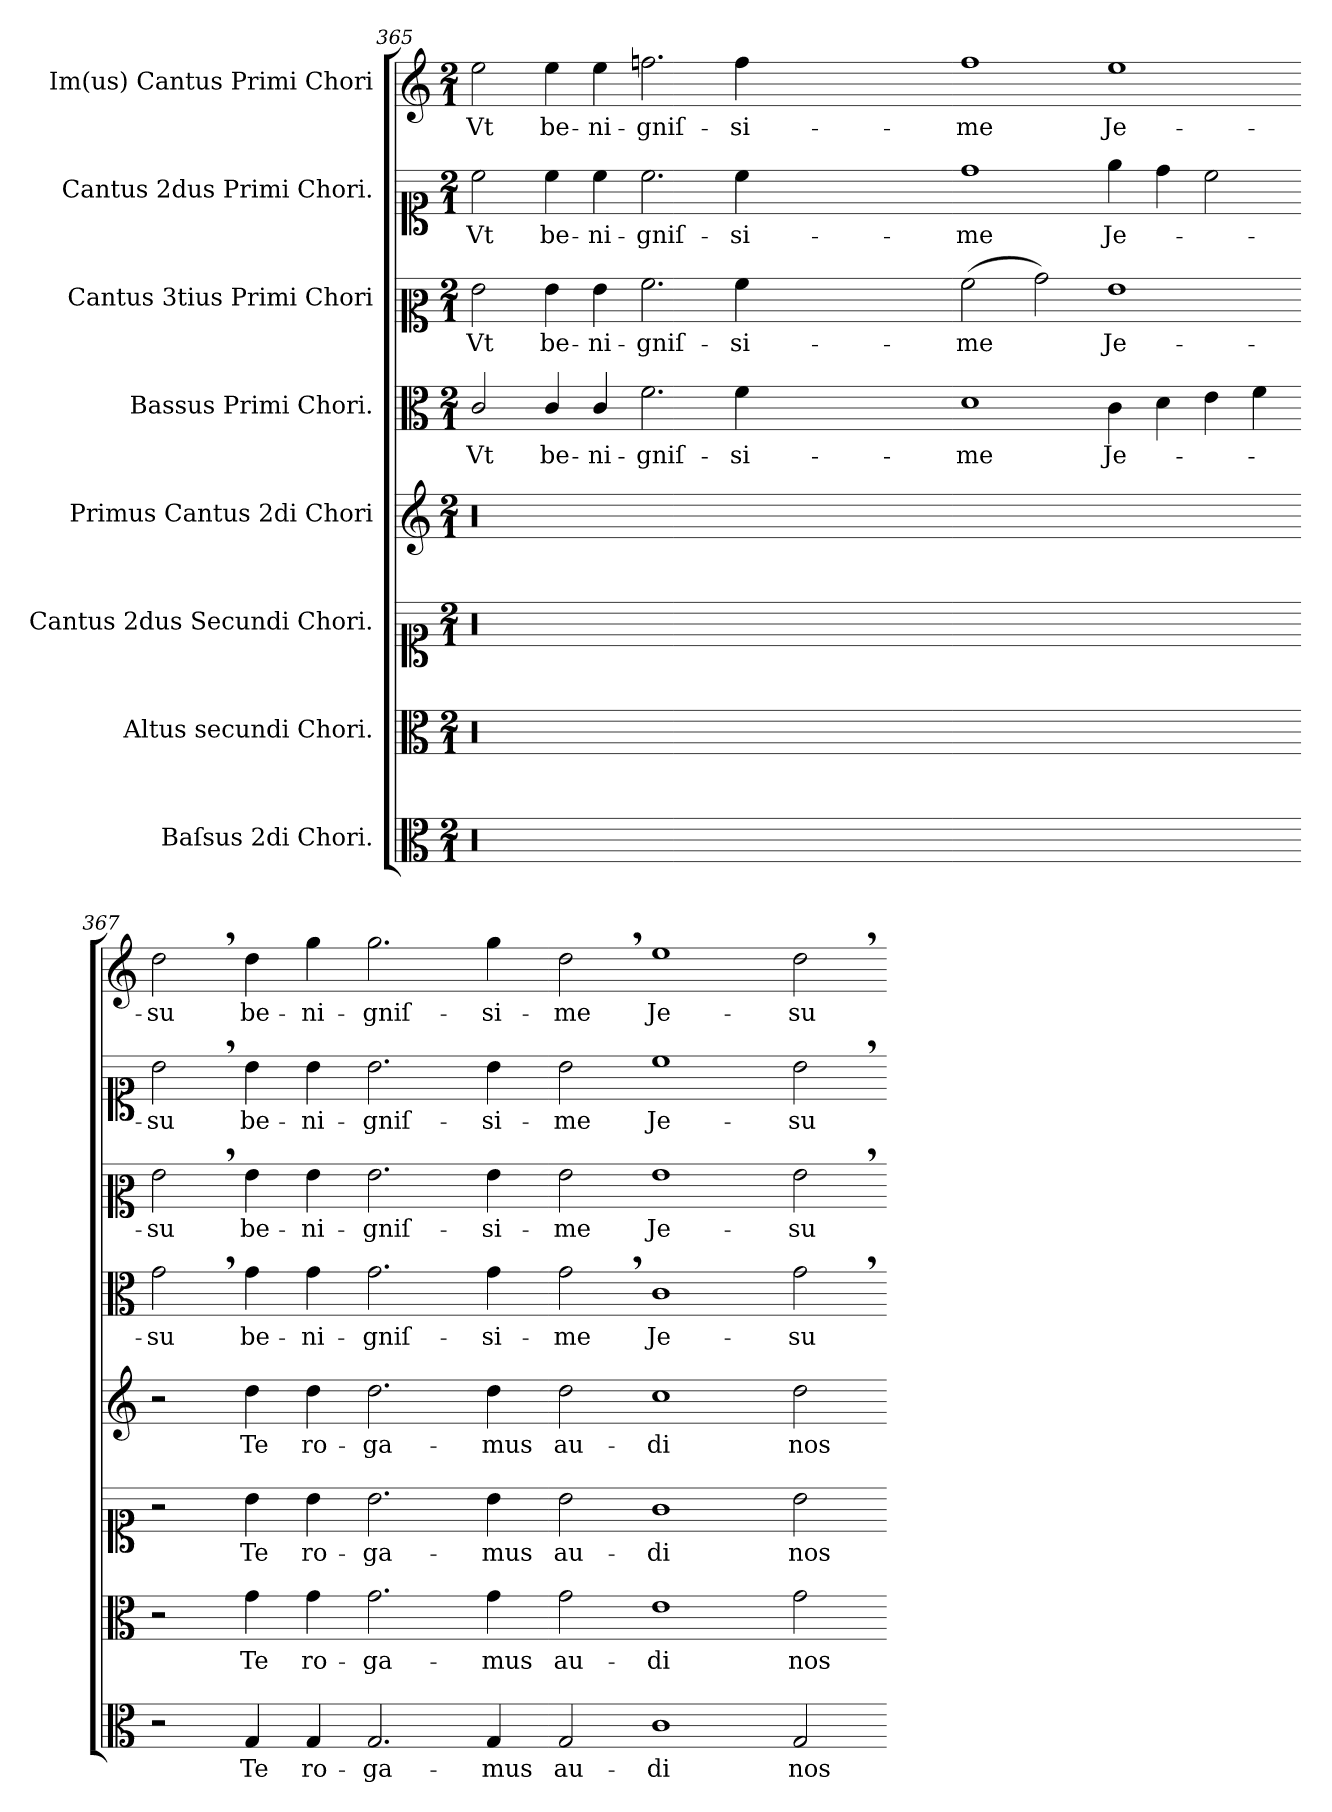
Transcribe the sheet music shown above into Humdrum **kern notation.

**kern	**text	**kern	**text	**kern	**text	**kern	**text	**kern	**text	**kern	**text	**kern	**text	**kern	**text
*part8	*part8	*part7	*part7	*part6	*part6	*part5	*part5	*part4	*part4	*part3	*part3	*part2	*part2	*part1	*part1
*staff8	*staff8	*staff7	*staff7	*staff6	*staff6	*staff5	*staff5	*staff4	*staff4	*staff3	*staff3	*staff2	*staff2	*staff1	*staff1
*I"Baſsus 2di Chori.	*	*I"Altus secundi Chori.	*	*I"Cantus 2dus Secundi Chori.	*	*I"Primus Cantus 2di Chori	*	*I"Bassus Primi Chori.	*	*I"Cantus 3tius Primi Chori	*	*I"Cantus 2dus Primi Chori.	*	*I"Im(us) Cantus Primi Chori	*
*clefC3	*	*clefC3	*	*clefC1	*	*clefG2	*	*clefC3	*	*clefC2	*	*clefC1	*	*clefG2	*
*k[]	*	*k[]	*	*k[]	*	*k[]	*	*k[]	*	*k[]	*	*k[]	*	*k[]	*
*M2/1	*	*M2/1	*	*M2/1	*	*M2/1	*	*M2/1	*	*M2/1	*	*M2/1	*	*M2/1	*
=365	=365	=365	=365	=365	=365	=365	=365	=365	=365	=365	=365	=365	=365	=365	=365
00r	.	00r	.	00r	.	00r	.	2c/	Vt	2g\	Vt	2cc\	Vt	2ee\	Vt
.	.	.	.	.	.	.	.	4c/	be-	4g\	be-	4cc\	be-	4ee\	be-
.	.	.	.	.	.	.	.	4c/	-ni-	4g\	-ni-	4cc\	-ni-	4ee\	-ni-
.	.	.	.	.	.	.	.	2.f\	-gniſ-	2.a\	-gniſ-	2.cc\	-gniſ-	2.ffn\	-gniſ-
.	.	.	.	.	.	.	.	4f\	-si-	4a\	-si-	4cc\	-si-	4ff\	-si-
.	.	.	.	.	.	.	.	0ryy	.	0ryy	.	0ryy	.	0ryy	.
=366-	=366-	=366-	=366-	=366-	=366-	=366-	=366-	=366-	=366-	=366-	=366-	=366-	=366-	=366-	=366-
0ryy	.	0ryy	.	0ryy	.	0ryy	.	1d	-me	(2a\	-me	1dd	-me	1ff	-me
.	.	.	.	.	.	.	.	.	.	2b\)	.	.	.	.	.
.	.	.	.	.	.	.	.	4c\	Je-	1g	Je-	4ee\	Je-	1ee	Je-
.	.	.	.	.	.	.	.	4d\	.	.	.	4dd\	.	.	.
.	.	.	.	.	.	.	.	4e\	.	.	.	2cc\	.	.	.
.	.	.	.	.	.	.	.	4f\	.	.	.	.	.	.	.
=367-	=367-	=367-	=367-	=367-	=367-	=367-	=367-	=367-	=367-	=367-	=367-	=367-	=367-	=367-	=367-
2r	.	2r	.	2r	.	2r	.	2g,<\	-su	2g,<\	-su	2b,<\	-su	2dd,<\	-su
4G/	Te	4g\	Te	4b\	Te	4dd\	Te	4g\	be-	4g\	be-	4b\	be-	4dd\	be-
4G/	ro-	4g\	ro-	4b\	ro-	4dd\	ro-	4g\	-ni-	4g\	-ni-	4b\	-ni-	4gg\	-ni-
2.G/	-ga-	2.g\	-ga-	2.b\	-ga-	2.dd\	-ga-	2.g\	-gniſ-	2.g\	-gniſ-	2.b\	-gniſ-	2.gg\	-gniſ-
4G/	-mus	4g\	-mus	4b\	-mus	4dd\	-mus	4g\	-si-	4g\	-si-	4b\	-si-	4gg\	-si-
=368-	=368-	=368-	=368-	=368-	=368-	=368-	=368-	=368-	=368-	=368-	=368-	=368-	=368-	=368-	=368-
2G/	au-	2g\	au-	2b\	au-	2dd\	au-	2g,<\	-me	2g\	-me	2b\	-me	2dd,<\	-me
1c	-di	1e	-di	1g	-di	1cc	-di	1c	Je-	1g	Je-	1cc	Je-	1ee\	Je-
2G/	nos	2g\	nos	2b\	nos	2dd\	nos	2g,<\	-su	2g,<\	-su	2b,<\	-su	2dd,<\	-su
=-	=-	=-	=-	=-	=-	=-	=-	=-	=-	=-	=-	=-	=-	=-	=-
*-	*-	*-	*-	*-	*-	*-	*-	*-	*-	*-	*-	*-	*-	*-	*-
